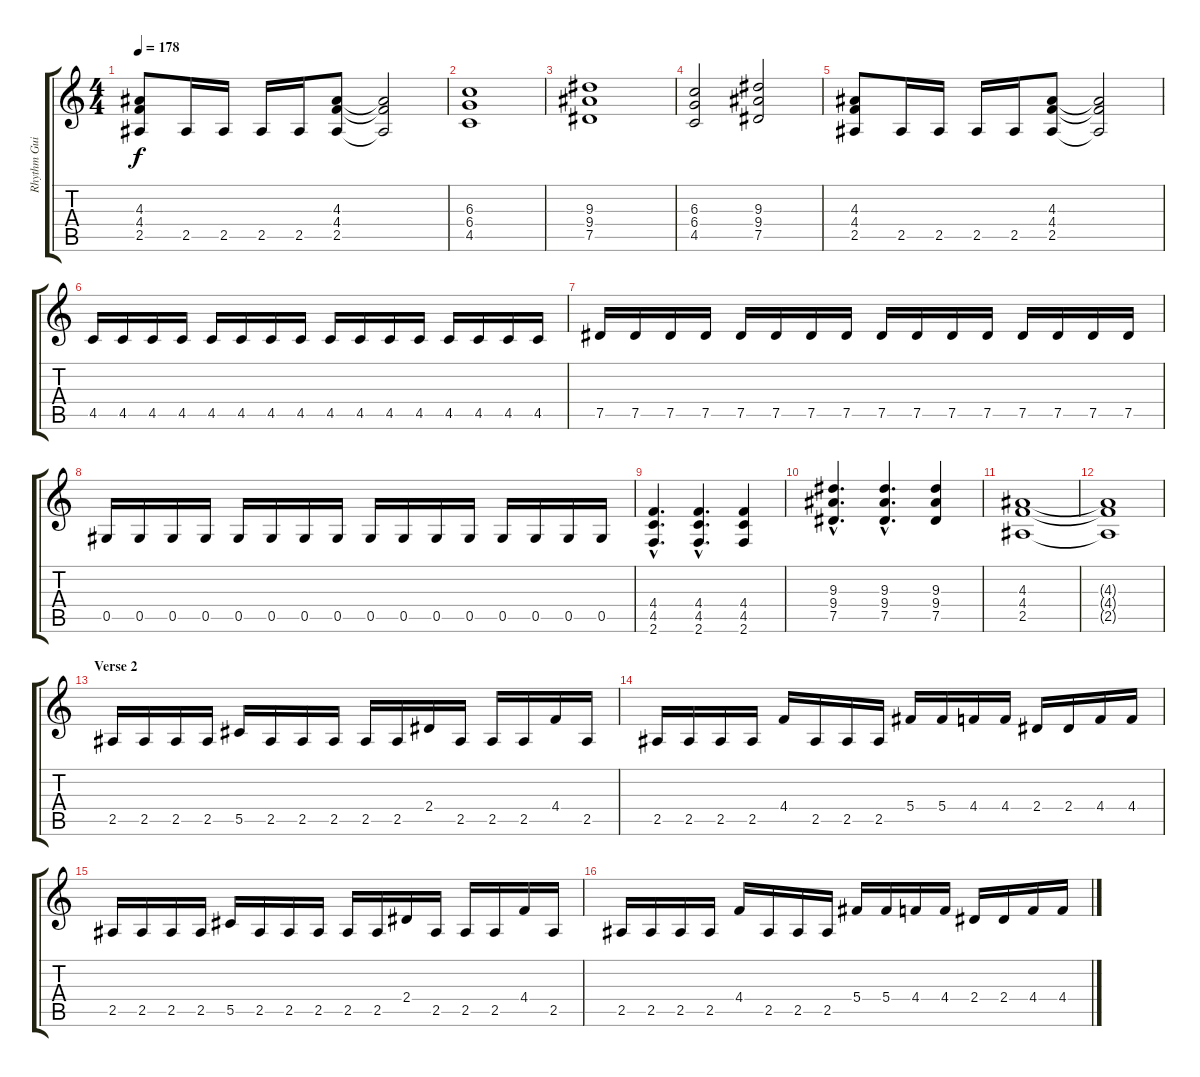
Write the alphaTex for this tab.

\track ("Rhythm Guitar 1" "Rhythm Gui") {instrument distortionguitar}
\staff {score tabs}
\tuning (Eb4 Bb3 Gb3 Db3 Ab2 Eb2) {hide}
\ts (4 4)
\tempo 178
\clef g2
\ks c
(4.3 4.4 2.5).8{dy f} 2.5.16 2.5.16 2.5.16 2.5.16 (4.3 4.4 2.5).8 (4.3{t} 4.4{t} 2.5{t}).2 |
(6.3 6.4 4.5).1 |
(9.3 9.4 7.5).1 |
(6.3 6.4 4.5).2 (9.3 9.4 7.5).2 |
(4.3 4.4 2.5).8 2.5.16 2.5.16 2.5.16 2.5.16 (4.3 4.4 2.5).8 (4.3{t} 4.4{t} 2.5{t}).2 |
4.5.16 4.5.16 4.5.16 4.5.16 4.5.16 4.5.16 4.5.16 4.5.16 4.5.16 4.5.16 4.5.16 4.5.16 4.5.16 4.5.16 4.5.16 4.5.16 |
7.5.16 7.5.16 7.5.16 7.5.16 7.5.16 7.5.16 7.5.16 7.5.16 7.5.16 7.5.16 7.5.16 7.5.16 7.5.16 7.5.16 7.5.16 7.5.16 |
0.5.16 0.5.16 0.5.16 0.5.16 0.5.16 0.5.16 0.5.16 0.5.16 0.5.16 0.5.16 0.5.16 0.5.16 0.5.16 0.5.16 0.5.16 0.5.16 |
(4.4{hac} 4.5{hac} 2.6{hac}).4{d} (4.4{hac} 4.5{hac} 2.6{hac}).4{d} (4.4 4.5 2.6).4 |
(9.3{hac} 9.4{hac} 7.5{hac}).4{d} (9.3{hac} 9.4{hac} 7.5{hac}).4{d} (9.3 9.4 7.5).4 |
(4.3 4.4 2.5).1 |
(4.3{t} 4.4{t} 2.5{t}).1 |
\section ("" "Verse 2")
2.5.16 2.5.16 2.5.16 2.5.16 5.5.16 2.5.16 2.5.16 2.5.16 2.5.16 2.5.16 2.4.16 2.5.16 2.5.16 2.5.16 4.4.16 2.5.16 |
2.5.16 2.5.16 2.5.16 2.5.16 4.4.16 2.5.16 2.5.16 2.5.16 5.4.16 5.4.16 4.4.16 4.4.16 2.4.16 2.4.16 4.4.16 4.4.16 |
2.5.16 2.5.16 2.5.16 2.5.16 5.5.16 2.5.16 2.5.16 2.5.16 2.5.16 2.5.16 2.4.16 2.5.16 2.5.16 2.5.16 4.4.16 2.5.16 |
2.5.16 2.5.16 2.5.16 2.5.16 4.4.16 2.5.16 2.5.16 2.5.16 5.4.16 5.4.16 4.4.16 4.4.16 2.4.16 2.4.16 4.4.16 4.4.16
